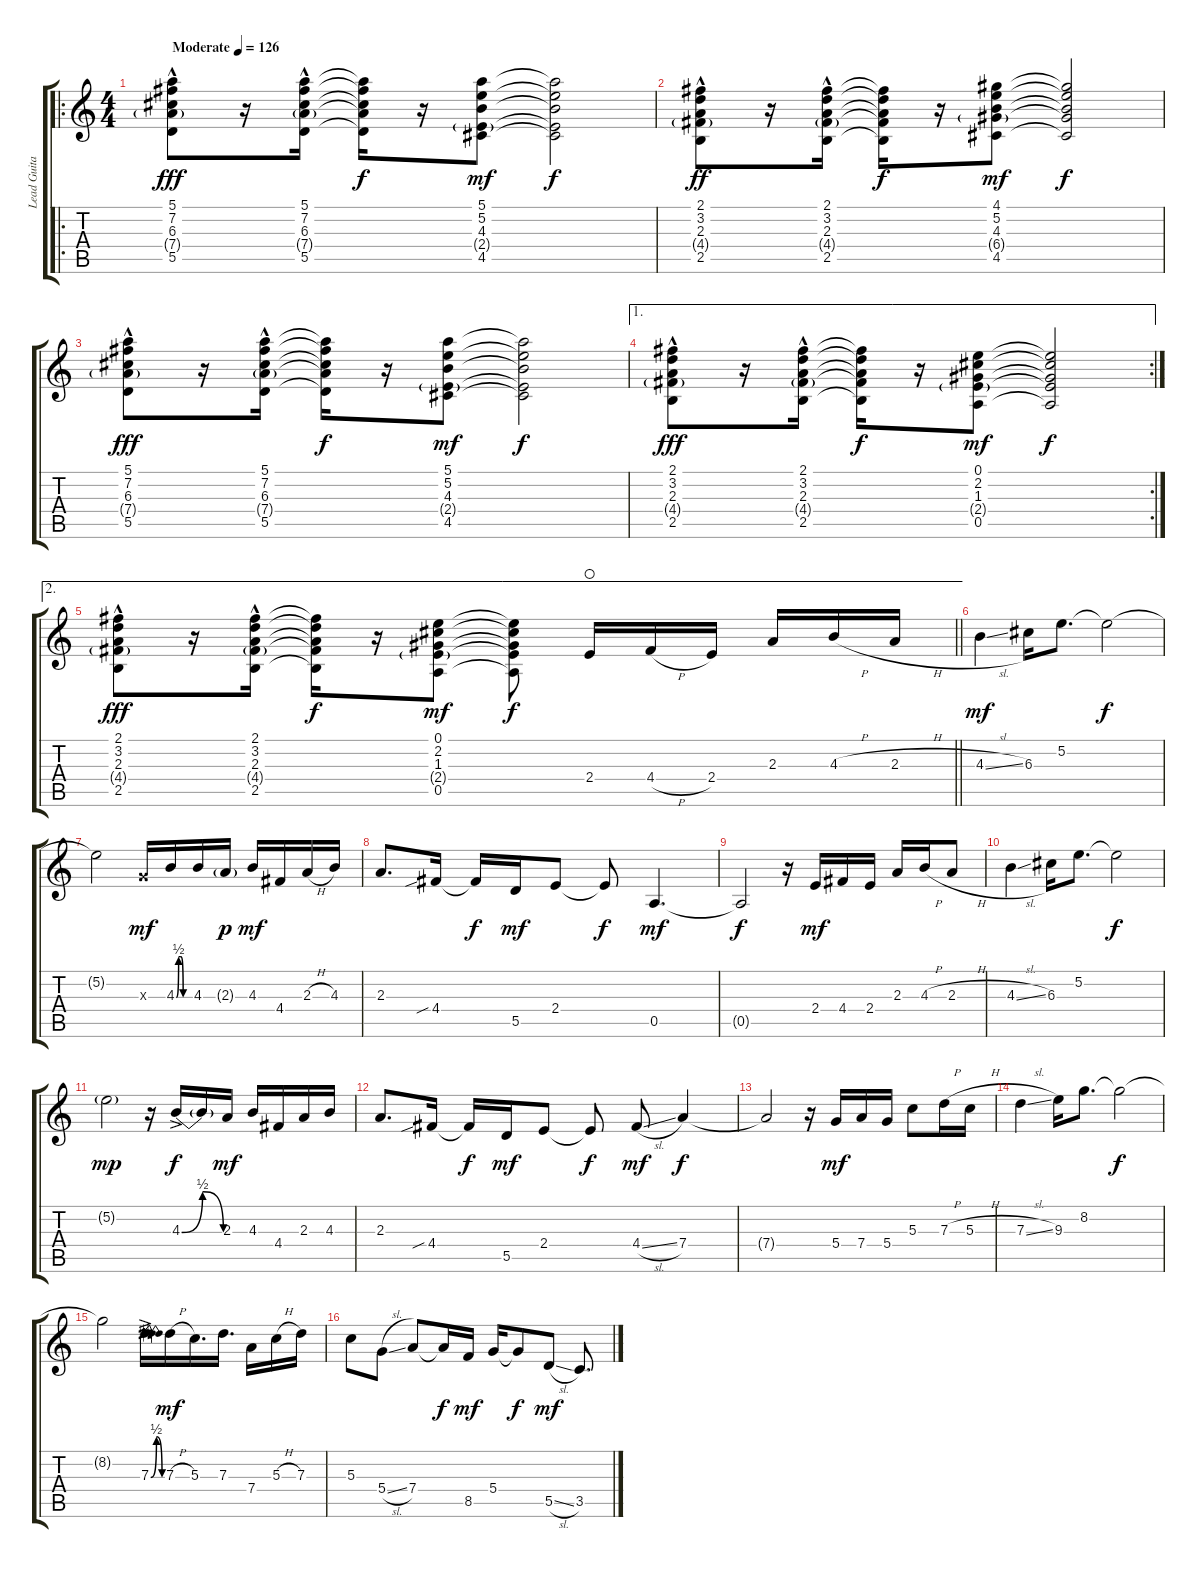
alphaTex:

\track ("Lead Guitar" "Lead Guita") {instrument distortionguitar}
\staff {score tabs}
\tuning (E4 B3 G3 D3 A2 E2) {hide}
\ro
\ts (4 4)
\tempo (126 "Moderate")
\clef g2
\ks c
(5.1{hac} 7.2{hac} 6.3{hac} 7.4{g} 5.5{hac}).8{dy fff instrument distortionguitar} r.16 (5.1{hac} 7.2{hac} 6.3{hac} 7.4{g} 5.5{hac}).16{beam split} (5.1{t} 7.2{t} 6.3{t} 7.4{t} 5.5{t}).16{dy f beam Down} r.16{beam merge} (5.1 5.2 4.3 2.4{g} 4.5).8{dy mf} (5.1{t} 5.2{t} 4.3{t} 2.4{t} 4.5{t}).2{dy f beam Down} |
(2.1{hac} 3.2{hac} 2.3{hac} 4.4{g} 2.5{hac}).8{dy ff beam Down} r.16 (2.1{hac} 3.2{hac} 2.3{hac} 4.4{g} 2.5{hac}).16{beam Down beam split} (2.1{t} 3.2{t} 2.3{t} 4.4{t} 2.5{t}).16{dy f beam Down} r.16{beam merge} (4.1 5.2 4.3 6.4{g} 4.5).8{dy mf beam Down} (4.1{t} 5.2{t} 4.3{t} 6.4{t} 4.5{t}).2{dy f} |
(5.1{hac} 7.2{hac} 6.3{hac} 7.4{g} 5.5{hac}).8{dy fff} r.16 (5.1{hac} 7.2{hac} 6.3{hac} 7.4{g} 5.5{hac}).16{beam split} (5.1{t} 7.2{t} 6.3{t} 7.4{t} 5.5{t}).16{dy f beam Down} r.16{beam merge} (5.1 5.2 4.3 2.4{g} 4.5).8{dy mf} (5.1{t} 5.2{t} 4.3{t} 2.4{t} 4.5{t}).2{dy f beam Down} |
\ae 1
\rc 2
(2.1{hac} 3.2{hac} 2.3{hac} 4.4{g} 2.5{hac}).8{dy fff beam Down} r.16 (2.1{hac} 3.2{hac} 2.3{hac} 4.4{g} 2.5{hac}).16{beam Down beam split} (2.1{t} 3.2{t} 2.3{t} 4.4{t} 2.5{t}).16{dy f beam Down} r.16{beam merge} (0.1 2.2 1.3 2.4{g} 0.5).8{dy mf} (0.1{t} 2.2{t} 1.3{t} 2.4{t} 0.5{t}).2{dy f} |
\ae 2
\barLineRight lightlight
(2.1{hac} 3.2{hac} 2.3{hac} 4.4{g} 2.5{hac}).8{dy fff beam Down} r.16 (2.1{hac} 3.2{hac} 2.3{hac} 4.4{g} 2.5{hac}).16{beam Down beam split} (2.1{t} 3.2{t} 2.3{t} 4.4{t} 2.5{t}).16{dy f beam Down} r.16{beam merge} (0.1 2.2 1.3 2.4{g} 0.5).8{dy mf beam Down} (0.1{t} 2.2{t} 1.3{t} 2.4{t} 0.5{t}).8{dy f beam Down beam split} 2.4.16{waho beam merge} 4.4{h}.16{beam merge} 2.4.16{beam split} 2.3.16{beam merge} 4.3{h}.16{beam merge} 2.3{h}.16 |
4.3{sl}.4{dy mf} 6.3.16 5.2.8{d} 5.2{t}.2{dy f} |
5.2{t}.2 0.3{x}.16{dy mf} 4.3{be (custom 0 0 10 2 20 2 30 0 60 0)}.16 4.3.16 2.3{g}.16{dy p} 4.3.16{dy mf} 4.4.16 2.3{h}.16 4.3.16 |
2.3.8{d} 4.4{sib}.16 4.4{t}.16{dy f} 5.5.16{dy mf} 2.4.8 2.4{t}.8{dy f} 0.5.4{d dy mf} |
0.5{t}.2{dy f} r.16 2.4.16{dy mf} 4.4.16 2.4.16 2.3.16 4.3{h}.16 2.3{h}.8 |
4.3{sl}.4 6.3.16 5.2.8{d} 5.2{t}.2{dy f} |
5.2{g}.2{dy mp} r.16 4.3{be (bendrelease 0 0 30 2 30 2 60 0) ac}.16{dy f} 4.3{t}.16 2.3.16{dy mf} 4.3.16 4.4.16 2.3.16 4.3.16 |
2.3.8{d} 4.4{sib}.16 4.4{t}.16{dy f} 5.5.16{dy mf} 2.4.8 2.4{t}.8{dy f beam split} 4.4{sl}.8{dy mf} 7.4.4{dy f} |
7.4{t}.2 r.16 5.4.16{dy mf} 7.4.16 5.4.16 5.3.8 7.3{h}.16 5.3{h}.16 |
7.3{sl}.4{beam split} 9.3.16 8.2.8{d} 8.2{t}.2{dy f} |
8.2{t}.2 7.3{be (bendrelease 0 0 16 2 39 2 60 0) ac}.16 7.3{h}.16{dy mf} 5.3.16{d} 7.3.16{d} 7.4.16 5.3{h}.16 7.3.16 |
5.3.8{beam Down} 5.4{sl}.8{beam Down} 7.4.8 7.4{t}.16{dy f} 8.5.16{dy mf} 5.4.16 5.4{t}.8{dy f} 5.5{sl}.8{dy mf} 3.5.8{d}
